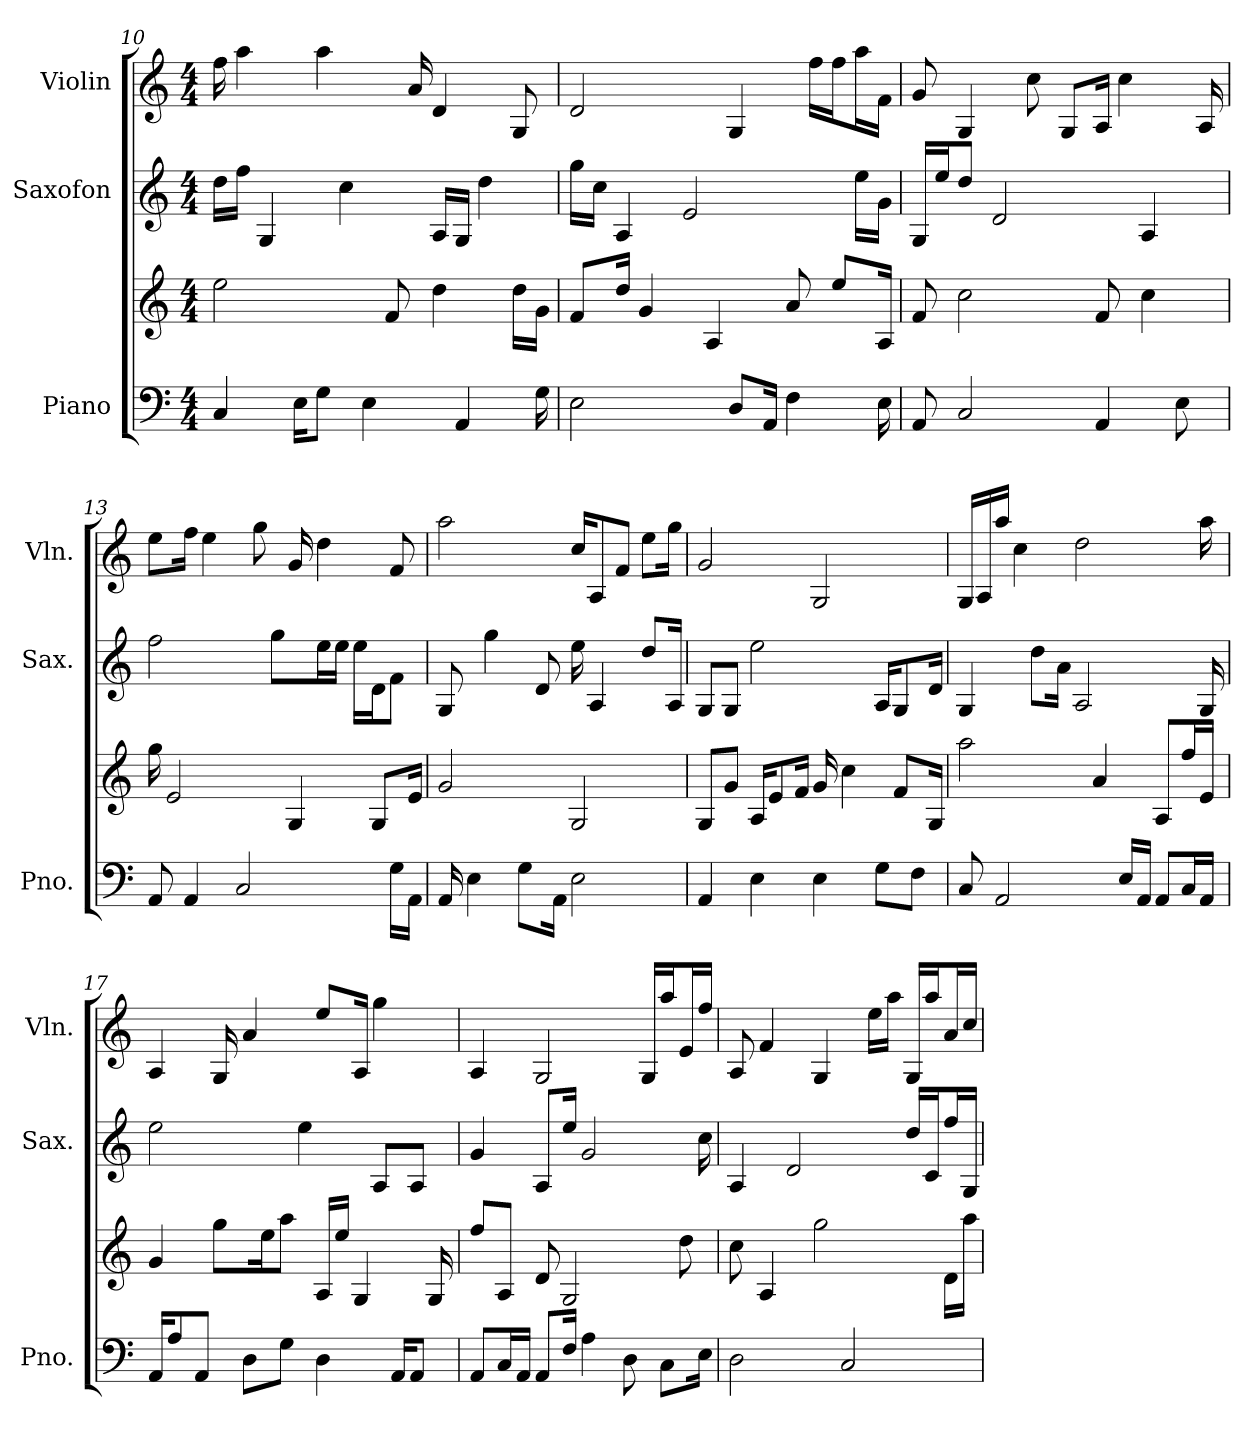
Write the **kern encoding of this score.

**kern	**kern	**kern	**kern
*part3	*part3	*part2	*part1
*staff4	*staff3	*staff2	*staff1
*I"Piano	*	*I"Saxofon	*I"Violin
*I'Pno.	*	*I'Sax.	*I'Vln.
*clefF4	*clefG2	*clefG2	*clefG2
*M4/4	*M4/4	*M4/4	*M4/4
=10	=10	=10	=10
4C	2ee	16dd\LL	16ff
.	.	16ff\JJ	4aa
.	.	4G	.
16E\KL	.	.	.
8G\J	.	.	4aa
.	.	4cc	.
4E	.	.	.
.	8f	.	.
.	.	.	16a
.	4dd	16A/LL	4d
4AA	.	16G/JJ	.
.	.	4dd	.
.	16dd\LL	.	8G
16G	16g\JJ	.	.
=11	=11	=11	=11
2E	8f/L	16gg\LL	2d
.	.	16cc\JJ	.
.	16dd/Jk	4A	.
.	4g	.	.
.	.	2e	.
.	4A	.	.
8D/L	.	.	4G
16AA/Jk	.	.	.
4F	8a	.	.
.	.	.	16ff\LL
.	8ee/L	.	16ff\J
.	.	16ee\LL	16aa\L
16E	16A/Jk	16g\JJ	16f\JJ
=12	=12	=12	=12
8AA	8f	16G/LL	8g
.	.	16ee/J	.
2C	2cc	8dd/J	4G
.	.	2d	.
.	.	.	8cc
.	.	.	8G/L
4AA	8f	.	16A/Jk
.	.	.	4cc
.	4cc	4A	.
8E	.	.	.
.	.	.	16A
=13	=13	=13	=13
8AA	16gg	2ff	8ee\L
.	2e	.	.
4AA	.	.	16ff\Jk
.	.	.	4ee
2C	.	.	.
.	.	.	8gg
.	.	8gg\L	.
.	4G	.	16g
.	.	16ee\L	4dd
.	.	16ee\JJ	.
.	.	16ee\LL	.
.	8G/L	16d\J	.
16G\LL	.	8f\J	8f
16AA\JJ	16e/Jk	.	.
=14	=14	=14	=14
16AA	2g	8G	2aa
4E	.	.	.
.	.	4gg	.
8G\L	.	.	.
.	.	8d	.
16AA\Jk	.	.	.
2E	2G	16ee	16cc/KL
.	.	4A	8A/
.	.	.	8f/J
.	.	8dd/L	8ee\L
.	.	16A/Jk	16gg\Jk
=15	=15	=15	=15
4AA	8G/L	8G/L	2g
.	8g/J	8G/J	.
4E	16A/KL	2ee	.
.	8e/	.	.
.	16f/Jk	.	.
4E	16g	.	2G
.	4cc	.	.
8G\L	.	16A/KL	.
.	8f/L	8G/	.
8F\J	.	.	.
.	16G/Jk	16d/Jk	.
=16	=16	=16	=16
8C	2aa	4G	16G/LL
.	.	.	16A/
2AA	.	.	16aa/JJ
.	.	.	4cc
.	.	8dd\L	.
.	.	16a\Jk	.
.	.	2A	2dd
.	4a	.	.
16E/LL	.	.	.
16AA/JJ	.	.	.
8AA/L	8A/L	.	.
16C/L	16ff/L	.	.
16AA/JJ	16e/JJ	16G	16aa
=17	=17	=17	=17
16AA/KL	4g	2ee	4A
8A/	.	.	.
8AA/J	.	.	.
.	8gg\L	.	16G
8D\L	.	.	4a
.	16ee\K	.	.
8G\J	8aa\J	.	.
.	.	4ee	.
4D	16A/LL	.	8ee/L
.	16ee/JJ	.	.
.	4G	.	16A/Jk
.	.	8A/L	4gg
16AA/KL	.	.	.
8AA/J	.	8A/J	.
.	16G	.	.
=18	=18	=18	=18
8AA/L	8ff/L	4g	4A
16C/L	8A/J	.	.
16AA/JJ	.	.	.
8AA/L	8d	8A/L	2G
16F/Jk	2G	16ee/Jk	.
4A	.	2g	.
8D	.	.	.
.	.	.	16G/LL
8C\L	.	.	16aa/J
.	8dd	.	16e/L
16E\Jk	.	16cc	16ff/JJ
=19	=19	=19	=19
2D	8cc	4A	8A
.	4A	.	4f
.	.	2d	.
.	2gg	.	4G
2C	.	.	.
.	.	.	16ee\LL
.	.	.	16aa\JJ
.	.	16dd/LL	16G/LL
.	.	16c/J	16aa/J
.	16d\LL	16ff/L	16a/L
.	16aa\JJ	16G/JJ	16cc/JJ
=	=	=	=
*-	*-	*-	*-
